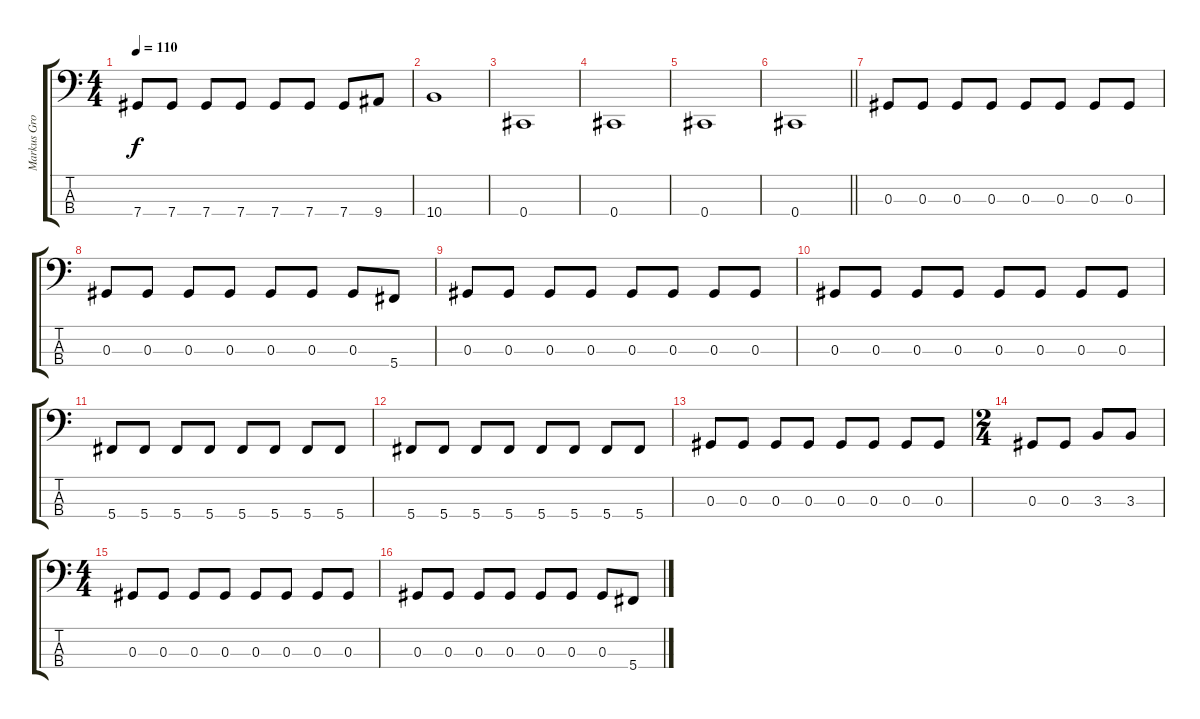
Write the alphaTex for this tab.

\track ("Markus Grosskopf (Bass)" "Markus Gro") {instrument electricbassfinger}
\staff {score tabs}
\tuning (Gb2 Db2 Ab1 Db1) {hide}
\ts (4 4)
\tempo 110
\clef f4
\ks c
7.4.8{dy f} 7.4.8 7.4.8 7.4.8 7.4.8 7.4.8 7.4.8 9.4.8 |
10.4.1 |
0.4.1 |
0.4.1 |
0.4.1 |
\barLineRight lightlight
0.4.1 |
0.3.8 0.3.8 0.3.8 0.3.8 0.3.8 0.3.8 0.3.8 0.3.8 |
0.3.8 0.3.8 0.3.8 0.3.8 0.3.8 0.3.8 0.3.8 5.4.8 |
0.3.8 0.3.8 0.3.8 0.3.8 0.3.8 0.3.8 0.3.8 0.3.8 |
0.3.8 0.3.8 0.3.8 0.3.8 0.3.8 0.3.8 0.3.8 0.3.8 |
5.4.8 5.4.8 5.4.8 5.4.8 5.4.8 5.4.8 5.4.8 5.4.8 |
5.4.8 5.4.8 5.4.8 5.4.8 5.4.8 5.4.8 5.4.8 5.4.8 |
0.3.8 0.3.8 0.3.8 0.3.8 0.3.8 0.3.8 0.3.8 0.3.8 |
\ts (2 4)
0.3.8 0.3.8 3.3.8 3.3.8 |
\ts (4 4)
0.3.8 0.3.8 0.3.8 0.3.8 0.3.8 0.3.8 0.3.8 0.3.8 |
0.3.8 0.3.8 0.3.8 0.3.8 0.3.8 0.3.8 0.3.8 5.4.8
